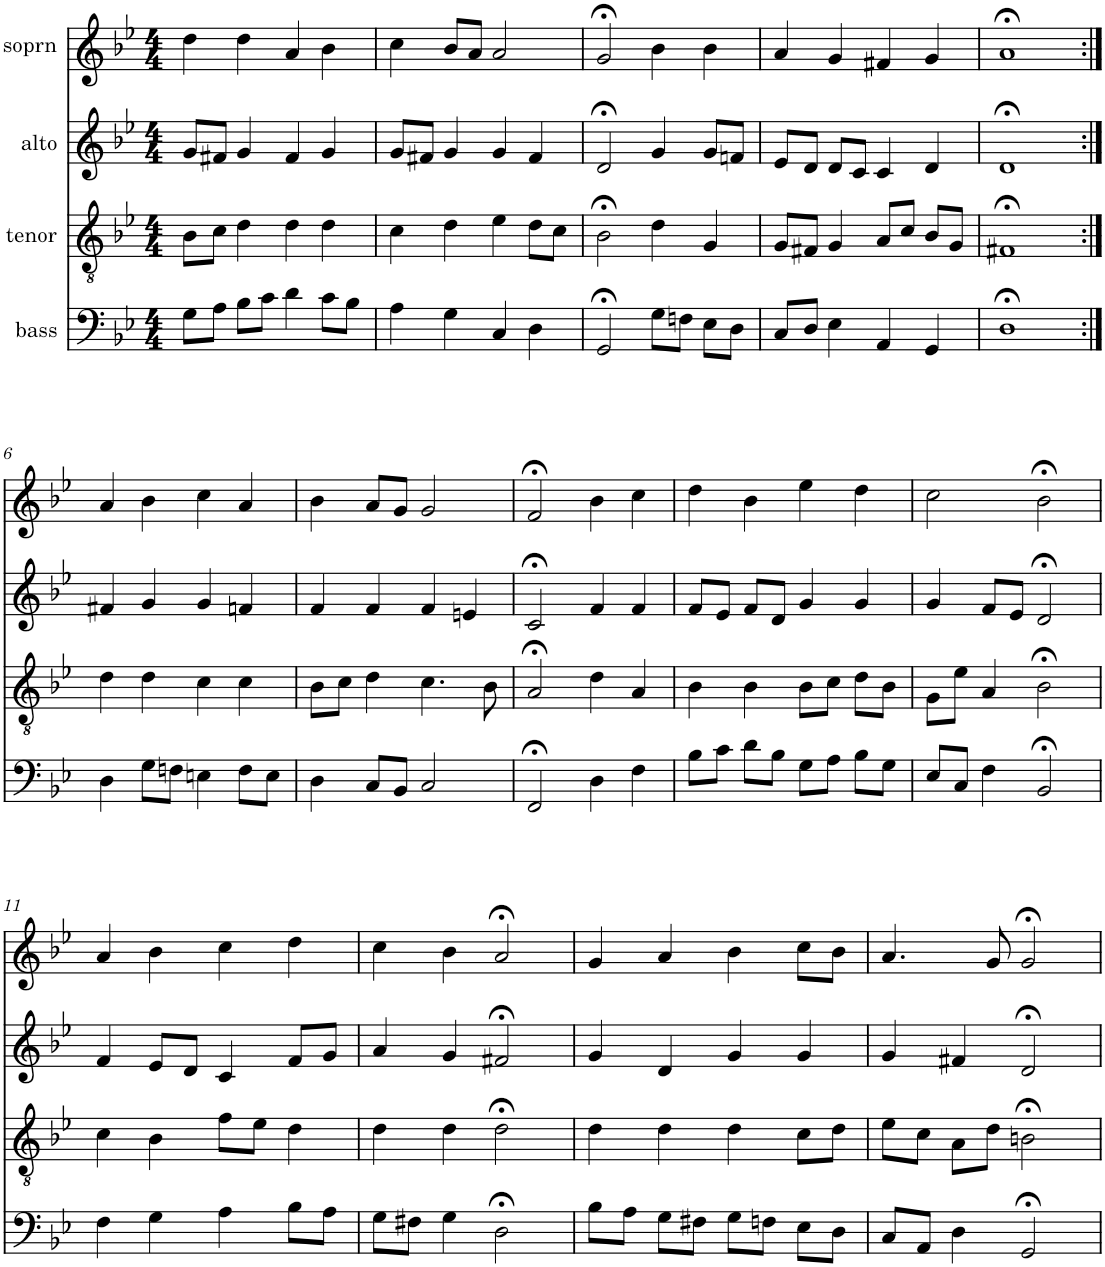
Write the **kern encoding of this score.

**kern	**kern	**kern	**kern
*part4	*part3	*part2	*part1
*staff4	*staff3	*staff2	*staff1
*I"bass	*I"tenor	*I"alto	*I"soprn
*clefF4	*clefGv2	*clefG2	*clefG2
*k[b-e-]	*k[b-e-]	*k[b-e-]	*k[b-e-]
*g:	*g:	*g:	*g:
*M4/4	*M4/4	*M4/4	*M4/4
=1	=1	=1	=1
8G\L	8B-\L	8g/L	4dd\
8A\J	8c\J	8f#X/J	.
8B-\L	4d\	4g/	4dd\
8c\J	.	.	.
4d\	4d\	4f#/	4a/
8c\L	4d\	4g/	4b-\
8B-\J	.	.	.
=2	=2	=2	=2
4A\	4c\	8g/L	4cc\
.	.	8f#X/J	.
4G\	4d\	4g/	8b-/L
.	.	.	8a/J
4C/	4e-\	4g/	2a/
4D\	8d\L	4f#/	.
.	8c\J	.	.
=3	=3	=3	=3
2GG;</	2B-;<\	2d;</	2g;</
8G\L	4d\	4g/	4b-\
8Fn\J	.	.	.
8E-\L	4G/	8g/L	4b-\
8D\J	.	8fn/J	.
=4	=4	=4	=4
8C/L	8G/L	8e-/L	4a/
8D/J	8F#X/J	8d/J	.
4E-\	4G/	8d/L	4g/
.	.	8c/J	.
4AA/	8A/L	4c/	4f#X/
.	8c/J	.	.
4GG/	8B-/L	4d/	4g/
.	8G/J	.	.
=5	=5	=5	=5
1D;<	1F#X;<	1d;<	1a;<
!!LO:LB:g=z
=6:|!	=6:|!	=6:|!	=6:|!
4D\	4d\	4f#X/	4a/
8G\L	4d\	4g/	4b-\
8Fn\J	.	.	.
4En\	4c\	4g/	4cc\
8F\L	4c\	4fn/	4a/
8E\J	.	.	.
=7	=7	=7	=7
4D\	8B-\L	4f/	4b-\
.	8c\J	.	.
8C/L	4d\	4f/	8a/L
8BB-/J	.	.	8g/J
2C/	4.c\	4f/	2g/
.	.	4en/	.
.	8B-\	.	.
=8	=8	=8	=8
2FF;</	2A;</	2c;</	2f;</
4D\	4d\	4f/	4b-\
4F\	4A/	4f/	4cc\
=9	=9	=9	=9
8B-\L	4B-\	8f/L	4dd\
8c\J	.	8e-/J	.
8d\L	4B-\	8f/L	4b-\
8B-\J	.	8d/J	.
8G\L	8B-\L	4g/	4ee-\
8A\J	8c\J	.	.
8B-\L	8d\L	4g/	4dd\
8G\J	8B-\J	.	.
=10	=10	=10	=10
8E-/L	8G\L	4g/	2cc\
8C/J	8e-\J	.	.
4F\	4A/	8f/L	.
.	.	8e-/J	.
2BB-;</	2B-;<\	2d;</	2b-;<\
!!LO:LB:g=z
=11	=11	=11	=11
4F\	4c\	4f/	4a/
4G\	4B-\	8e-/L	4b-\
.	.	8d/J	.
4A\	8f\L	4c/	4cc\
.	8e-\J	.	.
8B-\L	4d\	8f/L	4dd\
8A\J	.	8g/J	.
=12	=12	=12	=12
8G\L	4d\	4a/	4cc\
8F#X\J	.	.	.
4G\	4d\	4g/	4b-\
2D;<\	2d;<\	2f#X;</	2a;</
=13	=13	=13	=13
8B-\L	4d\	4g/	4g/
8A\J	.	.	.
8G\L	4d\	4d/	4a/
8F#X\J	.	.	.
8G\L	4d\	4g/	4b-\
8Fn\J	.	.	.
8E-\L	8c\L	4g/	8cc\L
8D\J	8d\J	.	8b-\J
=14	=14	=14	=14
8C/L	8e-\L	4g/	4.a/
8AA/J	8c\J	.	.
4D\	8A\L	4f#X/	.
.	8d\J	.	8g/
2GG;</	2Bn;<\	2d;</	2g;</
=	=	=	=
*-	*-	*-	*-
